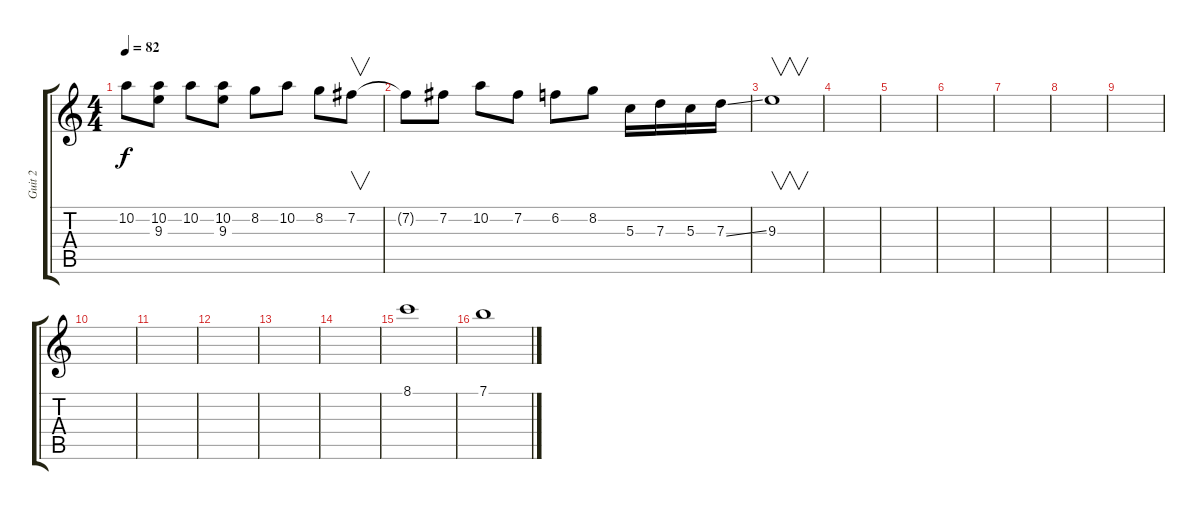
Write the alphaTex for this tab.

\track ("Guit 2" "Guit 2") {instrument distortionguitar}
\staff {score tabs}
\tuning (E4 B3 G3 D3 A2 E2) {hide}
\ts (4 4)
\tempo 82
\clef g2
\ks c
10.2{t}.8{dy f} (10.2 9.3).8 10.2.8 (10.2 9.3).8 8.2.8 10.2.8 8.2.8 7.2.8{v} |
7.2{t}.8 7.2.8 10.2.8 7.2.8 6.2.8 8.2.8 5.3.16 7.3.16 5.3.16 7.3{ss}.16 |
9.3.1{v} |
|
|
|
|
|
|
|
|
|
|
|
8.1.1{instrument distortionguitar} |
7.1.1
